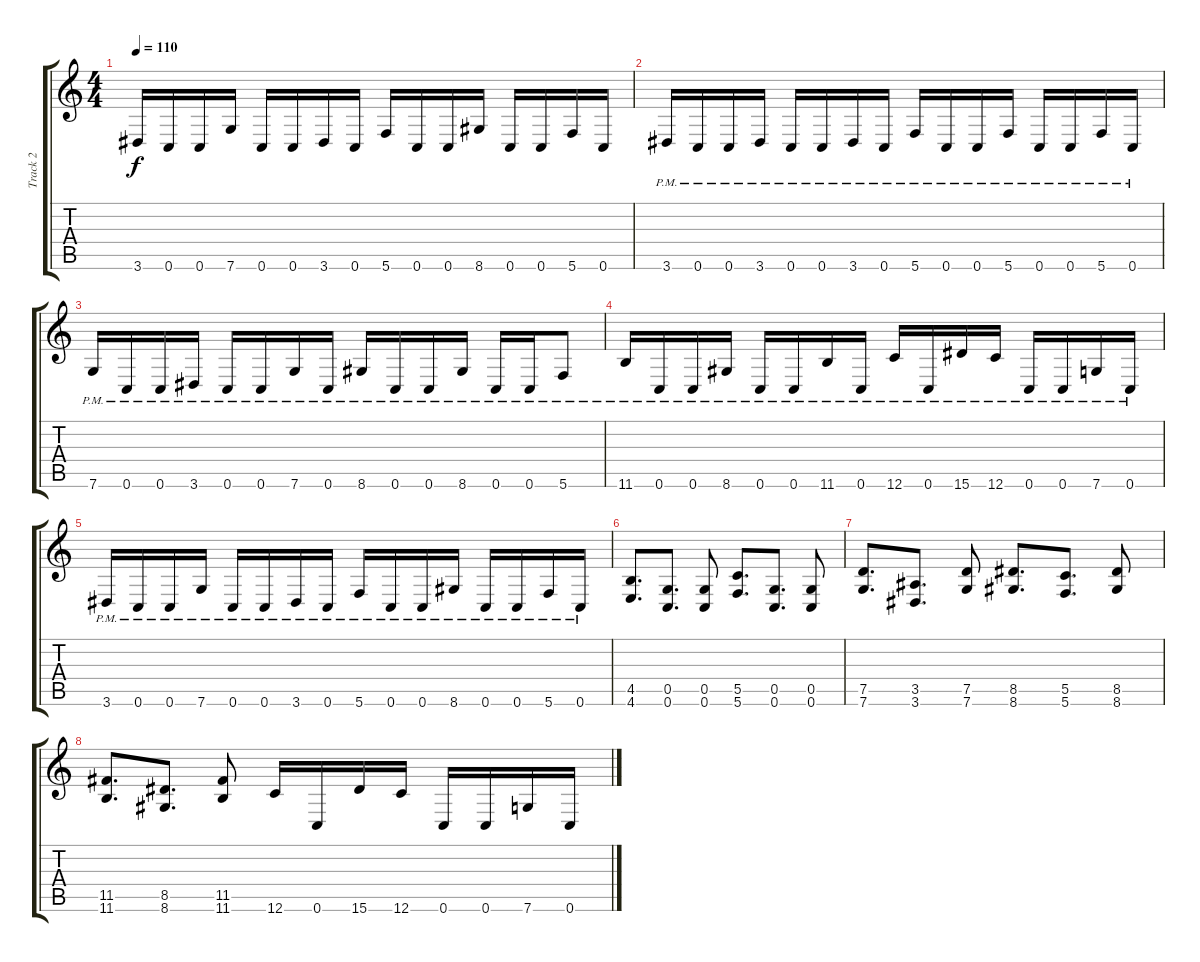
\track ("Track 2" "Track 2") {instrument distortionguitar}
\staff {score tabs}
\tuning (D4 A3 F3 C3 G2 C2) {hide}
\ts (4 4)
\tempo 110
\clef g2
\ks c
3.6.16{dy f} 0.6.16 0.6.16 7.6.16 0.6.16 0.6.16 3.6.16 0.6.16 5.6.16 0.6.16 0.6.16 8.6.16 0.6.16 0.6.16 5.6.16 0.6.16 |
3.6{pm}.16 0.6{pm}.16 0.6{pm}.16 3.6{pm}.16 0.6{pm}.16 0.6{pm}.16 3.6{pm}.16 0.6{pm}.16 5.6{pm}.16 0.6{pm}.16 0.6{pm}.16 5.6{pm}.16 0.6{pm}.16 0.6{pm}.16 5.6{pm}.16 0.6{pm}.16 |
7.6{pm}.16 0.6{pm}.16 0.6{pm}.16 3.6{pm}.16 0.6{pm}.16 0.6{pm}.16 7.6{pm}.16 0.6{pm}.16 8.6{pm}.16 0.6{pm}.16 0.6{pm}.16 8.6{pm}.16 0.6{pm}.16 0.6{pm}.16 5.6{pm}.8 |
11.6{pm}.16 0.6{pm}.16 0.6{pm}.16 8.6{pm}.16 0.6{pm}.16 0.6{pm}.16 11.6{pm}.16 0.6{pm}.16 12.6{pm}.16 0.6{pm}.16 15.6{pm}.16 12.6{pm}.16 0.6{pm}.16 0.6{pm}.16 7.6{pm}.16 0.6{pm}.16 |
3.6{pm}.16 0.6{pm}.16 0.6{pm}.16 7.6{pm}.16 0.6{pm}.16 0.6{pm}.16 3.6{pm}.16 0.6{pm}.16 5.6{pm}.16 0.6{pm}.16 0.6{pm}.16 8.6{pm}.16 0.6{pm}.16 0.6{pm}.16 5.6{pm}.16 0.6{pm}.16 |
(4.5 4.6).8{d} (0.5 0.6).8{d} (0.5 0.6).8 (5.5 5.6).8{d} (0.5 0.6).8{d} (0.5 0.6).8 |
(7.5 7.6).8{d} (3.5 3.6).8{d} (7.5 7.6).8 (8.5 8.6).8{d} (5.5 5.6).8{d} (8.5 8.6).8 |
(11.5 11.6).8{d} (8.5 8.6).8{d} (11.5 11.6).8 12.6.16 0.6.16 15.6.16 12.6.16 0.6.16 0.6.16 7.6.16 0.6.16
